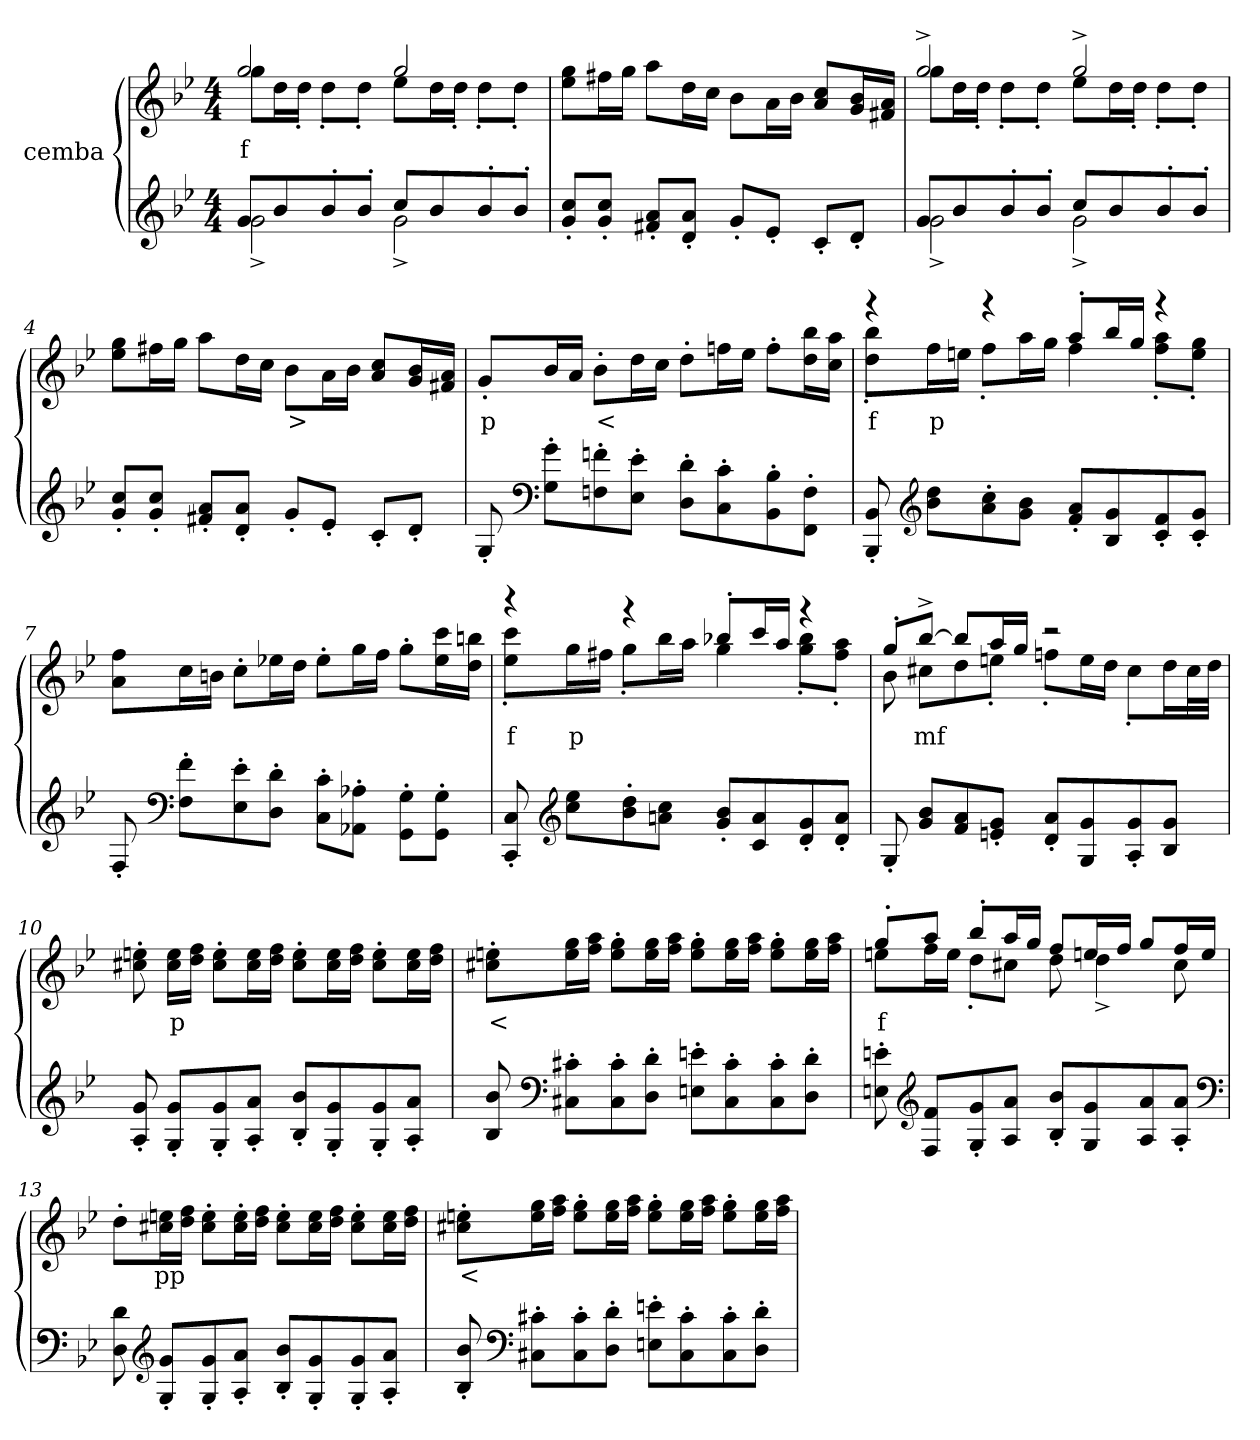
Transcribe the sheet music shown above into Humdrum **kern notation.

**kern	**kern	**text
*part2	*part1	*part1
*staff2	*staff1	*staff1
*I"cemba	*I"cemba	*
*clefG2	*clefG2	*
*k[b-e-]	*k[b-e-]	*
*g:	*g:	*
*M4/4	*M4/4	*
=1	=1	=1
*^	*^	*
8g/L	2g^>\	2gg/	8gg\L	f
8b-/	.	.	16dd\L	.
.	.	.	16dd'>\JJ	.
8b-'>/	.	.	8dd'>\L	.
8b-'>/J	.	.	8dd'>\J	.
8cc/L	2g^>\	2gg/	8ee-\L	.
8b-/	.	.	16dd\L	.
.	.	.	16dd'>\JJ	.
8b-'>/	.	.	8dd'>\L	.
8b-'>/J	.	.	8dd'>\J	.
*v	*v	*	*	*
*	*v	*v	*
=2	=2	=2
8g/'> 8cc/'>L	8ee-\ 8gg\L	.
8g/'> 8cc/'>J	16ff#X\L	.
.	16gg\JJ	.
8f#X/'> 8a/'>L	8aa\L	.
8d/'> 8a/'>J	16dd\L	.
.	16cc\JJ	.
8g'>/L	8b-\L	.
8e-'>/J	16a\L	.
.	16b-\JJ	.
8c'>/L	8a/ 8cc/L	.
8d'>/J	16g/ 16b-/L	.
.	16f#/ 16a/JJ	.
=3	=3	=3
*^	*^	*
8g/L	2g^>\	2gg^>/	8gg\L	.
8b-/	.	.	16dd\L	.
.	.	.	16dd'>\JJ	.
8b-'>/	.	.	8dd'>\L	.
8b-'>/J	.	.	8dd'>\J	.
8cc/L	2g^>\	2gg^>/	8ee-\L	.
8b-/	.	.	16dd\L	.
.	.	.	16dd'>\JJ	.
8b-'>/	.	.	8dd'>\L	.
8b-'>/J	.	.	8dd'>\J	.
*v	*v	*	*	*
*	*v	*v	*
=4	=4	=4
8g/'> 8cc/'>L	8ee-\ 8gg\L	.
8g/'> 8cc/'>J	16ff#X\L	.
.	16gg\JJ	.
8f#X/'> 8a/'>L	8aa\L	.
8d/'> 8a/'>J	16dd\L	.
.	16cc\JJ	.
8g'>/L	8b-\L	>
8e-'>/J	16a\L	.
.	16b-\JJ	.
8c'>/L	8a/ 8cc/L	.
8d'>/J	16g/ 16b-/L	.
.	16f#/ 16a/JJ	.
=5	=5	=5
8G'>/	8g'>/L	p
*clefF4	*	*
8G\'> 8g\'>L	16b-/L	.
.	16a/JJ	.
8Fn\'> 8fn\'>	8b-'>\L	<
8E-\'> 8e-\'>J	16dd\L	.
.	16cc\JJ	.
8D\'> 8d\'>L	8dd'>\L	.
8C\'> 8c\'>	16ffn\L	.
.	16ee-\JJ	.
8BB-\'> 8B-\'>	8ff'>\L	.
8FF\'> 8F\'>J	16dd\ 16bb-\L	.
.	16cc\ 16aa\JJ	.
=6	=6	=6
*	*^	*
8BBB-/'> 8BB-/'>	4r	8dd\'> 8bb-\'>L	f
*clefG2	*	*	*
8b-\ 8dd\L	.	16ff\L	p
.	.	16een\JJ	.
8a\'> 8cc\'>	4r	8ff'>\L	.
8g\ 8b-\J	.	16aa\L	.
.	.	16gg\JJ	.
8f/'> 8a/'>L	8aa'>/L	4ff\	.
8B-/ 8g/	16bb-/L	.	.
.	16gg/JJ	.	.
8c/'> 8f/'>	4r	8ff\'> 8aa\'>L	.
8c/'> 8g/'>J	.	8ee\'> 8gg\'>J	.
*	*v	*v	*
=7	=7	=7
8F'>/	8a\ 8ff\L	.
*clefF4	*	*
8F\'> 8f\'>L	16cc\L	.
.	16bn\JJ	.
8E-\'> 8e-\'>	8cc'>\L	.
8D\'> 8d\'>J	16ee-X\L	.
.	16dd\JJ	.
8C\'> 8c\'>L	8ee-'>\L	.
8AA-X\'> 8A-X\'>J	16gg\L	.
.	16ff\JJ	.
8GG\'> 8G\'>L	8gg'>\L	.
8GG\'> 8G\'>J	16ee-\ 16ccc\L	.
.	16dd\ 16bbn\JJ	.
=8	=8	=8
*	*^	*
8CC/'> 8C/'>	4r	8ee-\'> 8ccc\'>L	f
*clefG2	*	*	*
8cc\ 8ee-\L	.	16gg\L	p
.	.	16ff#X\JJ	.
8b-\'> 8dd\'>	4r	8gg'>\L	.
8an\ 8cc\J	.	16bb-\L	.
.	.	16aa\JJ	.
8g/'> 8b-/'>L	8bb-X'>/L	4gg\	.
8c/ 8a/	16ccc/L	.	.
.	16aa/JJ	.	.
8d/'> 8g/'>	4r	8gg\'> 8bb-\'>L	.
8d/'> 8a/'>J	.	8ff#\'> 8aa\'>J	.
=9	=9	=9	=9
8G'>/	8gg'>/L	8b-\	.
8g/ 8b-/L	[8bb-^>/J	8cc#X\L	mf
8f/ 8a/	8bb-/L]	8dd\	.
8en/'> 8g/'>J	16aa/L	8een'>\J	.
.	16gg/JJ	.	.
8d/'> 8a/'>L	2r	8ffn'>\L	.
8G/ 8g/	.	16ee\L	.
.	.	16dd\JJ	.
8A/'> 8g/'>	.	8cc#'>\L	.
8B-/ 8g/J	.	16dd\L	.
.	.	32cc#\L	.
.	.	32dd\JJJ	.
*	*v	*v	*
=10	=10	=10
8A/'> 8g/'>	8cc#X\'> 8een\'>	.
8G/'> 8g/'>L	16cc#\ 16ee\LL	p
.	16dd\ 16ff\JJ	.
8G/'> 8g/'>	8cc#\'> 8ee\'>L	.
8A/'> 8a/'>J	16cc#\ 16ee\L	.
.	16dd\ 16ff\JJ	.
8B-/'> 8b-/'>L	8cc#\'> 8ee\'>L	.
8G/'> 8g/'>	16cc#\ 16ee\L	.
.	16dd\ 16ff\JJ	.
8G/'> 8g/'>	8cc#\'> 8ee\'>L	.
8A/'> 8a/'>J	16cc#\ 16ee\L	.
.	16dd\ 16ff\JJ	.
=11	=11	=11
8B-/ 8b-/	8cc#X\'> 8een\'>L	<
*clefF4	*	*
8C#X\'> 8c#X\'>L	16ee\ 16gg\L	.
.	16ff\ 16aa\JJ	.
8C#\'> 8c#\'>	8ee\'> 8gg\'>L	.
8D\'> 8d\'>J	16ee\ 16gg\L	.
.	16ff\ 16aa\JJ	.
8En\'> 8en\'>L	8ee\'> 8gg\'>L	.
8C#\'> 8c#\'>	16ee\ 16gg\L	.
.	16ff\ 16aa\JJ	.
8C#\'> 8c#\'>	8ee\'> 8gg\'>L	.
8D\'> 8d\'>J	16ee\ 16gg\L	.
.	16ff\ 16aa\JJ	.
=12	=12	=12
*	*^	*
8En\'> 8en\'>	8gg'>/L	8een\L	f
*clefG2	*	*	*
8F/ 8f/L	8aa/J	16ff\L	.
.	.	16ee\JJ	.
8G/'> 8g/'>	8bb-'>/L	8dd'>\L	.
8A/ 8a/J	16aa/L	8cc#X\J	.
.	16gg/JJ	.	.
8B-/'> 8b-/'>L	8ff/L	8dd\	.
8G/ 8g/	16een/L	4dd^>\	.
.	16ff/JJ	.	.
8A/ 8a/	8gg/L	.	.
8A/'> 8a/'>J	16ff/L	8cc#\	.
.	16ee/JJ	.	.
*	*v	*v	*
*clefF4	*	*
=13	=13	=13
8D\ 8d\	8dd'>\L	.
*clefG2	*	*
8G/'> 8g/'>L	16cc#X\ 16een\L	pp
.	16dd\ 16ff\JJ	.
8G/'> 8g/'>	8cc#\'> 8ee\'>L	.
8A/'> 8a/'>J	16cc#\'> 16ee\'>L	.
.	16dd\ 16ff\JJ	.
8B-/'> 8b-/'>L	8cc#\'> 8ee\'>L	.
8G/'> 8g/'>	16cc#\ 16ee\L	.
.	16dd\ 16ff\JJ	.
8G/'> 8g/'>	8cc#\'> 8ee\'>L	.
8A/'> 8a/'>J	16cc#\ 16ee\L	.
.	16dd\ 16ff\JJ	.
=14	=14	=14
8B-/'> 8b-/'>	8cc#X\'> 8een\'>L	<
*clefF4	*	*
8C#X\'> 8c#X\'>L	16ee\ 16gg\L	.
.	16ff\ 16aa\JJ	.
8C#\'> 8c#\'>	8ee\'> 8gg\'>L	.
8D\'> 8d\'>J	16ee\ 16gg\L	.
.	16ff\ 16aa\JJ	.
8En\'> 8en\'>L	8ee\'> 8gg\'>L	.
8C#\'> 8c#\'>	16ee\ 16gg\L	.
.	16ff\ 16aa\JJ	.
8C#\'> 8c#\'>	8ee\'> 8gg\'>L	.
8D\'> 8d\'>J	16ee\ 16gg\L	.
.	16ff\ 16aa\JJ	.
=	=	=
*-	*-	*-
